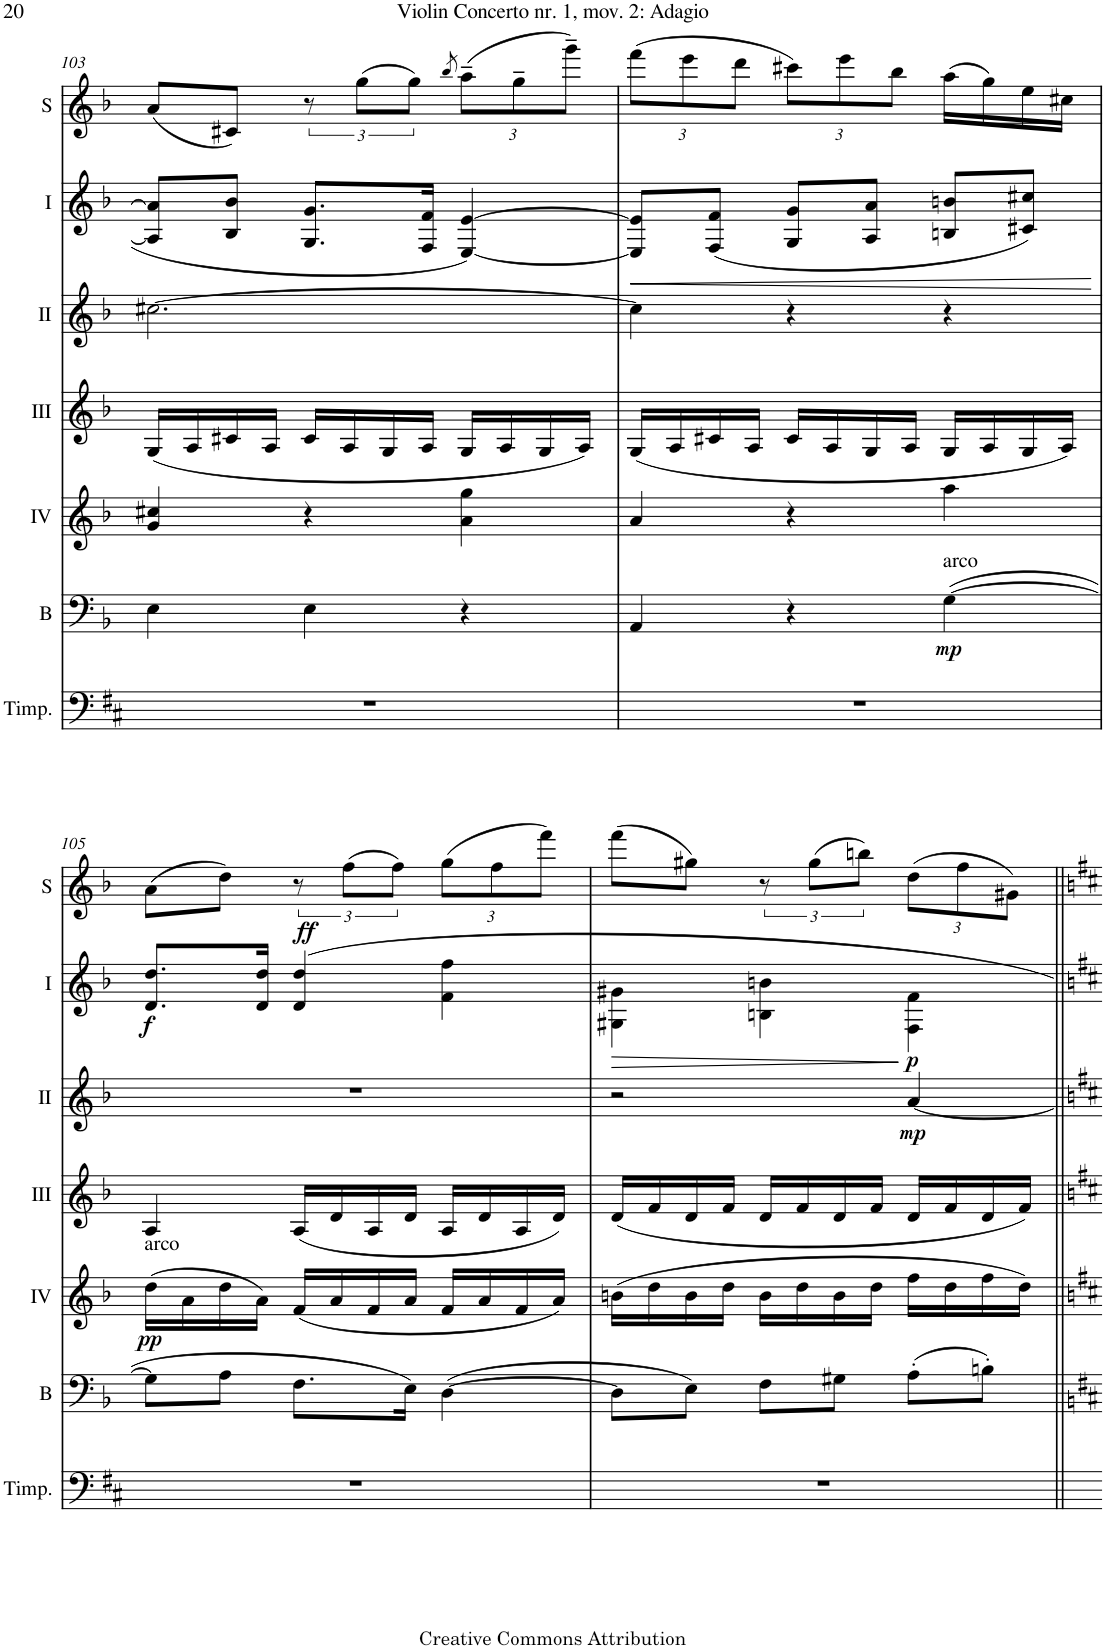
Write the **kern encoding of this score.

**kern	**kern	**dynam	**kern	**dynam	**kern	**kern	**dynam	**kern	**dynam	**kern	**dynam
*part7	*part6	*part6	*part5	*part5	*part4	*part3	*part3	*part2	*part2	*part1	*part1
*staff7	*staff6	*staff6	*staff5	*staff5	*staff4	*staff3	*staff3	*staff2	*staff2	*staff1	*staff1
*I"Timpani	*I"Bass	*	*I"Acc. 4	*	*I"Acc. 3	*I"Acc. 2	*	*I"Acc. 1	*	*I"Solo	*
*I'Timp.	*I'B	*	*	*	*	*	*	*	*	*I'S	*
!!LO:PB:g=z
*clefF4	*clefF4	*	*clefG2	*	*clefG2	*clefG2	*	*clefG2	*	*clefG2	*
*	*Trd7c12	*	*Trd7c12	*	*	*	*	*	*	*	*
*k[f#c#]	*k[b-]	*	*k[b-]	*	*k[b-]	*k[b-]	*	*k[b-]	*	*k[b-]	*
*M3/4	*M3/4	*	*M3/4	*	*M3/4	*M3/4	*	*M3/4	*	*M3/4	*
=103	=103	=103	=103	=103	=103	=103	=103	=103	=103	=103	=103
2.r	4E\	.	4g/ 4cc#X/	.	(16G/LL	[2.c#X\	.	8A/] 8a/]L	.	(8a/L	.
.	.	.	.	.	16A/	.	.	.	.	.	.
.	.	.	.	.	16c#X/	.	.	8B-/ 8b-/J	.	8c#X/J)	.
.	.	.	.	.	16A/JJ	.	.	.	.	.	.
.	4E\	.	4r	.	16c#/LL	.	.	8.G/ 8.g/L	.	12r	.
.	.	.	.	.	16A/	.	.	.	.	.	.
.	.	.	.	.	.	.	.	.	.	(12gg\L	.
.	.	.	.	.	16G/	.	.	.	.	.	.
.	.	.	.	.	.	.	.	.	.	12gg\J)	.
.	.	.	.	.	16A/JJ	.	.	16F/ 16f/Jk	.	.	.
.	.	.	.	.	.	.	.	.	.	8qbb-/	.
*	*	*	*	*	*	*	*	*	*	*Xbrackettup	*
.	4r	.	4a\ 4gg\	.	16G/LL	.	.	[4E/ [4e/	.	(12aa~\L	.
.	.	.	.	.	16A/	.	.	.	.	.	.
.	.	.	.	.	.	.	.	.	.	12gg~\	.
.	.	.	.	.	16G/	.	.	.	.	.	.
.	.	.	.	.	.	.	.	.	.	12ggg~\J)	.
.	.	.	.	.	16A/JJ)	.	.	.	.	.	.
=104	=104	=104	=104	=104	=104	=104	=104	=104	=104	=104	=104
!	!	!	!	!	!	!	!	!	!LO:HP:b	!	!
2.r	4AA/	.	4a/	.	(16G/LL	4c#\]	.	8E/] 8e/]L	<	(12fff\L	.
.	.	.	.	.	16A/	.	.	.	.	.	.
.	.	.	.	.	.	.	.	.	.	12eee\	.
.	.	.	.	.	16c#X/	.	.	(8F/ 8f/J	.	.	.
.	.	.	.	.	.	.	.	.	.	12ddd\J	.
.	.	.	.	.	16A/JJ	.	.	.	.	.	.
.	4r	.	4r	.	16c#/LL	4r	.	8G/ 8g/L	.	12ccc#X\L)	.
.	.	.	.	.	16A/	.	.	.	.	.	.
.	.	.	.	.	.	.	.	.	.	12eee\	.
.	.	.	.	.	16G/	.	.	8A/ 8a/J	.	.	.
.	.	.	.	.	.	.	.	.	.	12bb-\J	.
.	.	.	.	.	16A/JJ	.	.	.	.	.	.
!	!LO:TX:a:t=arco	!	!	!	!	!	!	!	!	!	!
!	!	!LO:DY:b	!	!	!	!	!	!	!	!	!
.	([4G\	mp	4aa\	.	16G/LL	4r	.	8Bn/ 8bn/L	.	(16aa\LL	.
.	.	.	.	.	16A/	.	.	.	.	16gg\)	.
.	.	.	.	.	16G/	.	.	8c#X/ 8cc#X/J)	.	16ee\	.
.	.	.	.	.	16A/JJ)	.	.	.	.	16cc#X\JJ	.
.	.	.	.	.	.	.	.	.	[	.	.
!!LO:LB:g=z
=105	=105	=105	=105	=105	=105	=105	=105	=105	=105	=105	=105
!	!	!	!LO:TX:a:t=arco	!	!	!	!	!	!	!	!
!	!	!	!	!LO:DY:b	!	!	!	!	!LO:DY:b	!	!
2.r	8G\L]	.	(16dd\LL	pp	4A/	2.r	.	8.d/ 8.dd/L	f	(8a\L	.
.	.	.	16a\	.	.	.	.	.	.	.	.
.	8A\J	.	16dd\	.	.	.	.	.	.	8dd\J)	.
.	.	.	16a\JJ)	.	.	.	.	16d/ 16dd/Jk	.	.	.
*	*	*	*	*	*	*	*	*	*	*brackettup	*
!	!	!	!	!	!	!	!	!	!	!	!LO:DY:b
.	8.F\L	.	(16f/LL	.	(16A/LL	.	.	4d/ 4dd/	.	12r	ff
.	.	.	16a/	.	16d/	.	.	.	.	.	.
.	.	.	.	.	.	.	.	.	.	(12ff\L	.
.	.	.	16f/	.	16A/	.	.	.	.	.	.
.	.	.	.	.	.	.	.	.	.	12ff\J)	.
.	16E\Jk)	.	16a/JJ	.	16d/JJ	.	.	.	.	.	.
*	*	*	*	*	*	*	*	*	*	*Xbrackettup	*
.	([4D\	.	16f/LL	.	16A/LL	.	.	4f\ 4ff\	.	(12gg\L	.
.	.	.	16a/	.	16d/	.	.	.	.	.	.
.	.	.	.	.	.	.	.	.	.	12ff\	.
.	.	.	16f/	.	16A/	.	.	.	.	.	.
.	.	.	.	.	.	.	.	.	.	12fff\J)	.
.	.	.	16a/JJ)	.	16d/JJ)	.	.	.	.	.	.
=106	=106	=106	=106	=106	=106	=106	=106	=106	=106	=106	=106
!	!	!	!	!	!	!	!	!	!LO:HP:b	!	!
2.r	8D\L]	.	(16bn\LL	.	(16d/LL	2r	.	4G#X\ 4g#X\	>	(8fff\L	.
.	.	.	16dd\	.	16f/	.	.	.	.	.	.
.	8E\J)	.	16b\	.	16d/	.	.	.	.	8gg#X\J)	.
.	.	.	16dd\JJ	.	16f/JJ	.	.	.	.	.	.
*	*	*	*	*	*	*	*	*	*	*brackettup	*
.	8F\L	.	16b\LL	.	16d/LL	.	.	4Bn\ 4bn\	.	12r	.
.	.	.	16dd\	.	16f/	.	.	.	.	.	.
.	.	.	.	.	.	.	.	.	.	(12gg#\L	.
.	8G#X\J	.	16b\	.	16d/	.	.	.	.	.	.
.	.	.	.	.	.	.	.	.	.	12bbn\J)	.
.	.	.	16dd\JJ	.	16f/JJ	.	.	.	.	.	.
*	*	*	*	*	*	*	*	*	*	*Xbrackettup	*
!	!	!	!	!	!	!	!LO:DY:b	!	!LO:DY:n=1:b	!	!
.	(8A'\L	.	16ff\LL	.	16d/LL	[4a/	mp	4F\ 4f\	] p	(12dd\L	.
.	.	.	16dd\	.	16f/	.	.	.	.	.	.
.	.	.	.	.	.	.	.	.	.	12ff\	.
.	8Bn'\J)	.	16ff\	.	16d/	.	.	.	.	.	.
.	.	.	.	.	.	.	.	.	.	12g#X\J)	.
.	.	.	16dd\JJ)	.	16f/JJ)	.	.	.	.	.	.
=||	=||	=||	=||	=||	=||	=||	=||	=||	=||	=||	=||
*-	*-	*-	*-	*-	*-	*-	*-	*-	*-	*-	*-
